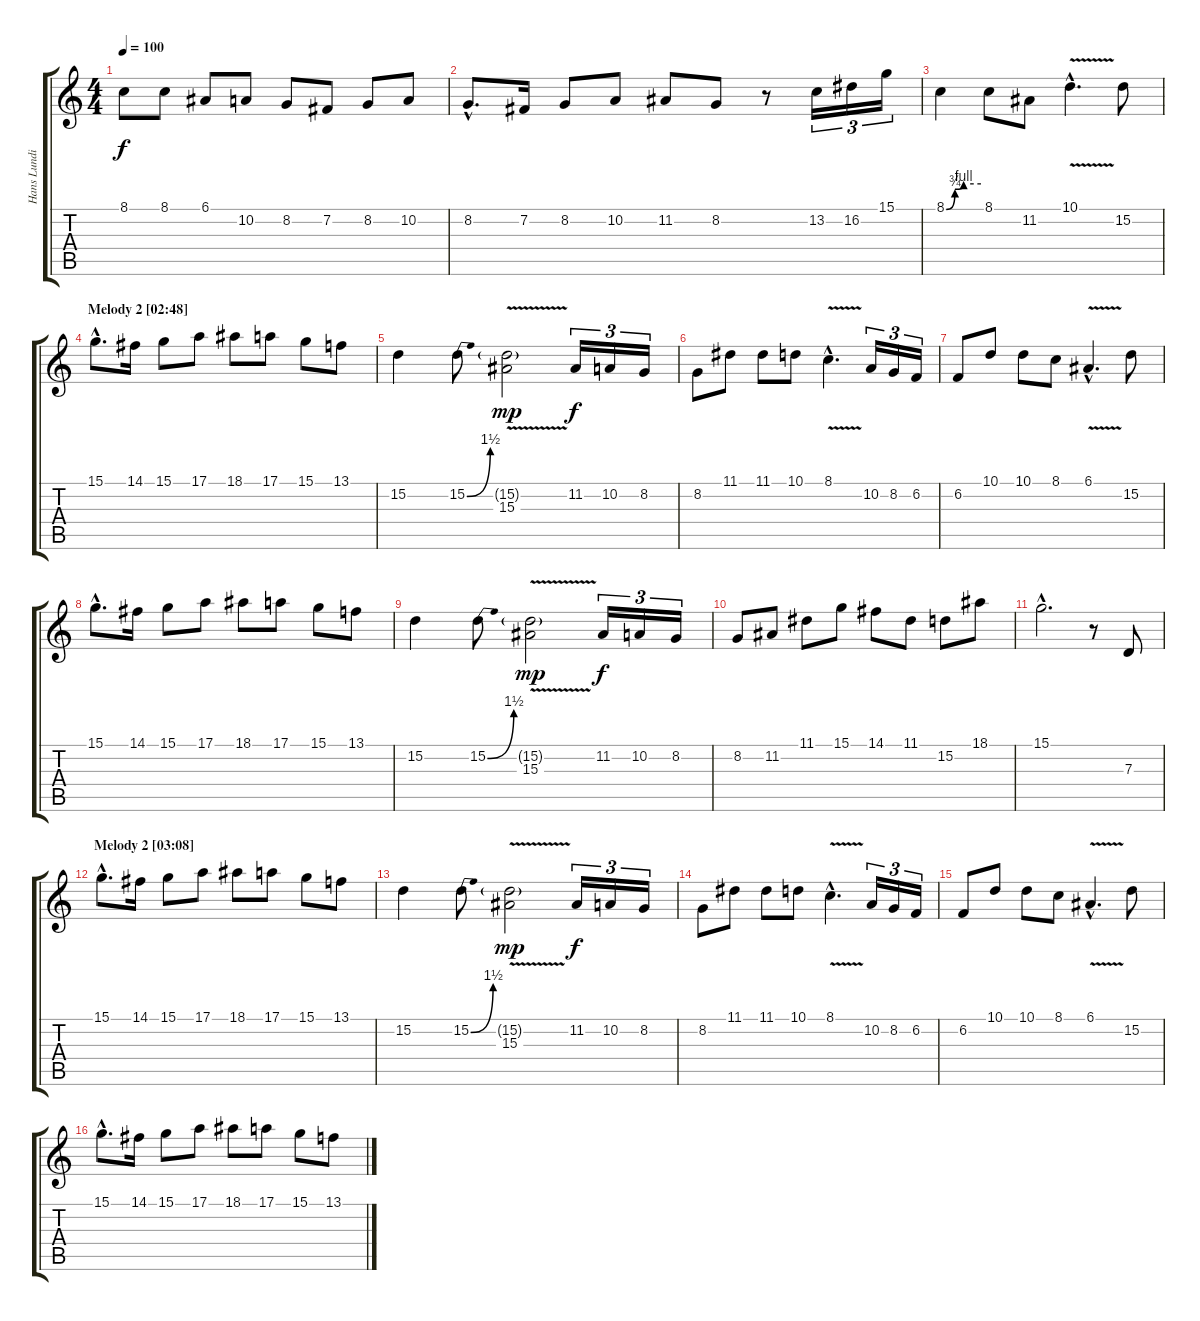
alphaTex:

\track ("Hans Lundin" "Hans Lundi") {instrument lead1square}
\staff {score tabs}
\tuning (E4 B3 G3 D3 A2 E2) {hide}
\ts (4 4)
\tempo 100
\clef g2
\ks c
8.1.8{dy f} 8.1.8 6.1.8 10.2.8 8.2.8 7.2.8 8.2.8 10.2.8 |
8.2{hac}.8{d} 7.2.16 8.2.8 10.2.8 11.2.8 8.2.8 r.8 13.2.16{tu (3 2)} 16.2.16{tu (3 2)} 15.1.16{tu (3 2)} |
8.1{be (custom 0 0 15 3 30 4 60 4)}.4 8.1.8 11.2.8 10.1{v hac}.4{d} 15.2.8 |
\section ("" "Melody 2 [02:48]")
15.1{hac}.8{d} 14.1.16 15.1.8 17.1.8 18.1.8 17.1.8 15.1.8 13.1.8 |
15.2.4 15.2{be (bend 0 0 60 6)}.8 (15.2{g} 15.3{v}).2{dy mp} 11.2.16{tu (3 2) dy f} 10.2.16{tu (3 2)} 8.2.16{tu (3 2)} |
8.2.8 11.1.8 11.1.8 10.1.8 8.1{v hac}.4{d} 10.2.16{tu (3 2)} 8.2.16{tu (3 2)} 6.2.16{tu (3 2)} |
6.2.8 10.1.8 10.1.8 8.1.8 6.1{v hac}.4{d} 15.2.8 |
15.1{hac}.8{d} 14.1.16 15.1.8 17.1.8 18.1.8 17.1.8 15.1.8 13.1.8 |
15.2.4 15.2{be (bend 0 0 60 6)}.8 (15.2{g} 15.3{v}).2{dy mp} 11.2.16{tu (3 2) dy f} 10.2.16{tu (3 2)} 8.2.16{tu (3 2)} |
8.2.8 11.2.8 11.1.8 15.1.8 14.1.8 11.1.8 15.2.8 18.1.8 |
15.1{hac}.2{d} r.8 7.3.8 |
\section ("" "Melody 2 [03:08]")
15.1{hac}.8{d} 14.1.16 15.1.8 17.1.8 18.1.8 17.1.8 15.1.8 13.1.8 |
15.2.4 15.2{be (bend 0 0 60 6)}.8 (15.2{g} 15.3{v}).2{dy mp} 11.2.16{tu (3 2) dy f} 10.2.16{tu (3 2)} 8.2.16{tu (3 2)} |
8.2.8 11.1.8 11.1.8 10.1.8 8.1{v hac}.4{d} 10.2.16{tu (3 2)} 8.2.16{tu (3 2)} 6.2.16{tu (3 2)} |
6.2.8 10.1.8 10.1.8 8.1.8 6.1{v hac}.4{d} 15.2.8 |
15.1{hac}.8{d} 14.1.16 15.1.8 17.1.8 18.1.8 17.1.8 15.1.8 13.1.8
